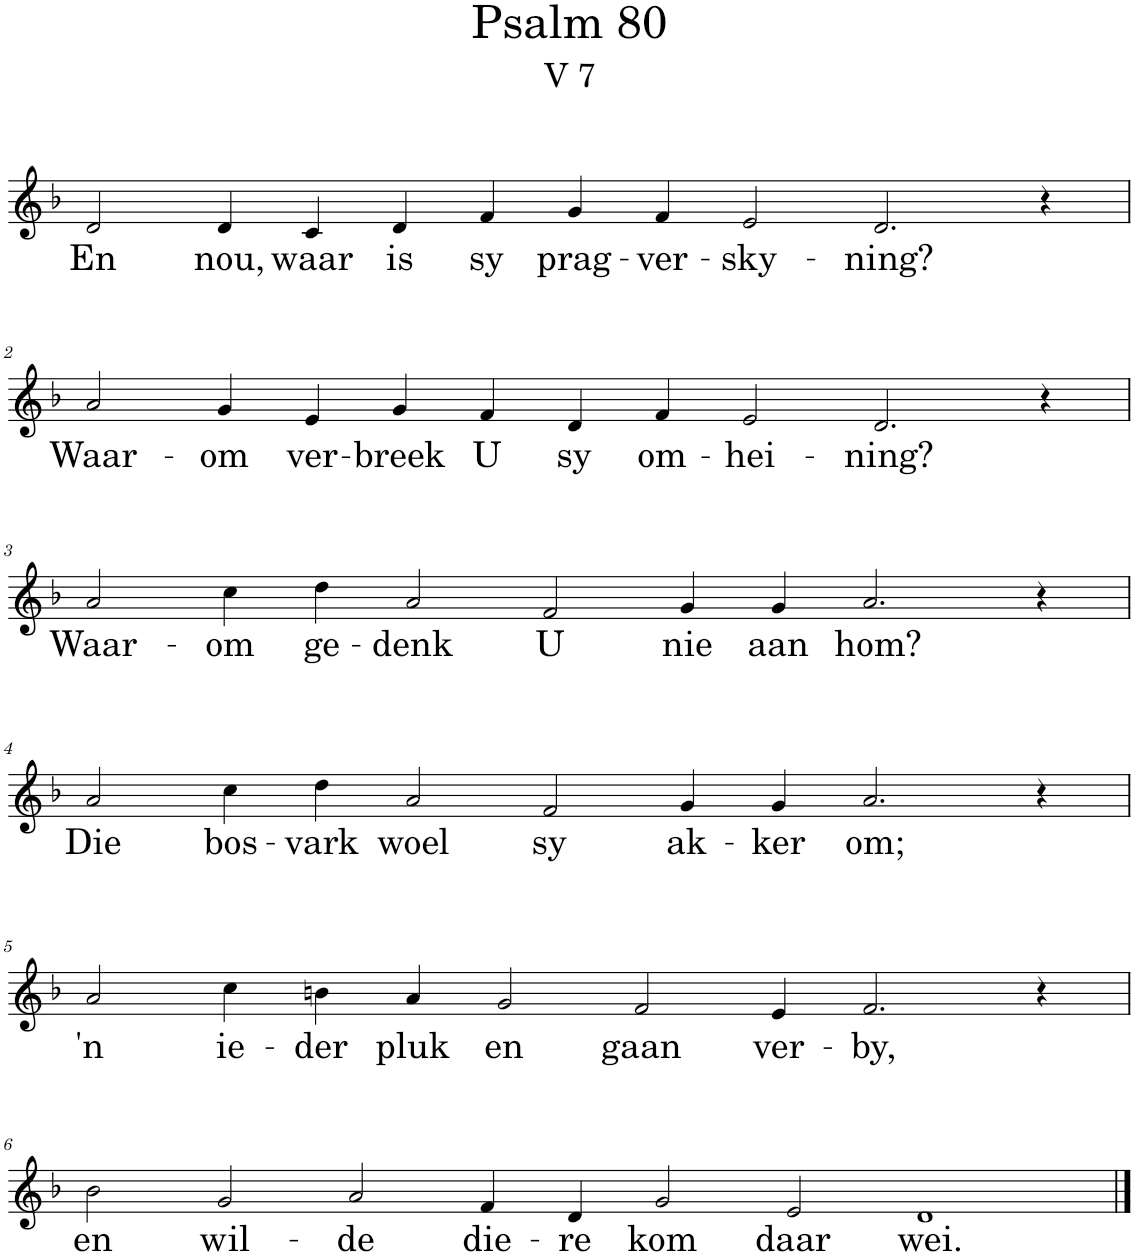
**kern	**text
*part1	*part1
*staff1	*staff1
*I"Pipe Organ	*
*I'Org.	*
*clefG2	*
*k[b-]	*
*M14/4	*
=1	=1
!	!LO:LY:b
2d/	En
!	!LO:LY:b
4d/	nou,
!	!LO:LY:b
4c/	waar
!	!LO:LY:b
4d/	is
!	!LO:LY:b
4f/	sy
!	!LO:LY:b
4g/	prag-
!	!LO:LY:b
4f/	-ver-
!	!LO:LY:b
2e/	-sky-
!	!LO:LY:b
2.d/	-ning?
4r	.
!!LO:LB:g=z
=2	=2
!	!LO:LY:b
2a/	Waar-
!	!LO:LY:b
4g/	-om
!	!LO:LY:b
4e/	ver-
!	!LO:LY:b
4g/	-breek
!	!LO:LY:b
4f/	U
!	!LO:LY:b
4d/	sy
!	!LO:LY:b
4f/	om-
!	!LO:LY:b
2e/	-hei-
!	!LO:LY:b
2.d/	-ning?
4r	.
!!LO:LB:g=z
=3	=3
!	!LO:LY:b
2a/	Waar-
!	!LO:LY:b
4cc\	-om
!	!LO:LY:b
4dd\	ge-
!	!LO:LY:b
2a/	-denk
!	!LO:LY:b
2f/	U
!	!LO:LY:b
4g/	nie
!	!LO:LY:b
4g/	aan
!	!LO:LY:b
2.a/	hom?
4r	.
!!LO:LB:g=z
=4	=4
!	!LO:LY:b
2a/	Die
!	!LO:LY:b
4cc\	bos-
!	!LO:LY:b
4dd\	-vark
!	!LO:LY:b
2a/	woel
!	!LO:LY:b
2f/	sy
!	!LO:LY:b
4g/	ak-
!	!LO:LY:b
4g/	-ker
!	!LO:LY:b
2.a/	om;
4r	.
!!LO:LB:g=z
=5	=5
!	!LO:LY:b
2a/	'n
!	!LO:LY:b
4cc\	ie-
!	!LO:LY:b
4bn\	-der
!	!LO:LY:b
4a/	pluk
!	!LO:LY:b
2g/	en
!	!LO:LY:b
2f/	gaan
!	!LO:LY:b
4e/	ver-
!	!LO:LY:b
2.f/	-by,
4r	.
!!LO:LB:g=z
=6	=6
*M16/4	*
!	!LO:LY:b
2b-\	en
!	!LO:LY:b
2g/	wil-
!	!LO:LY:b
2a/	-de
!	!LO:LY:b
4f/	die-
!	!LO:LY:b
4d/	-re
!	!LO:LY:b
2g/	kom
!	!LO:LY:b
2e/	daar
!	!LO:LY:b
1d	wei.
==	==
*-	*-
